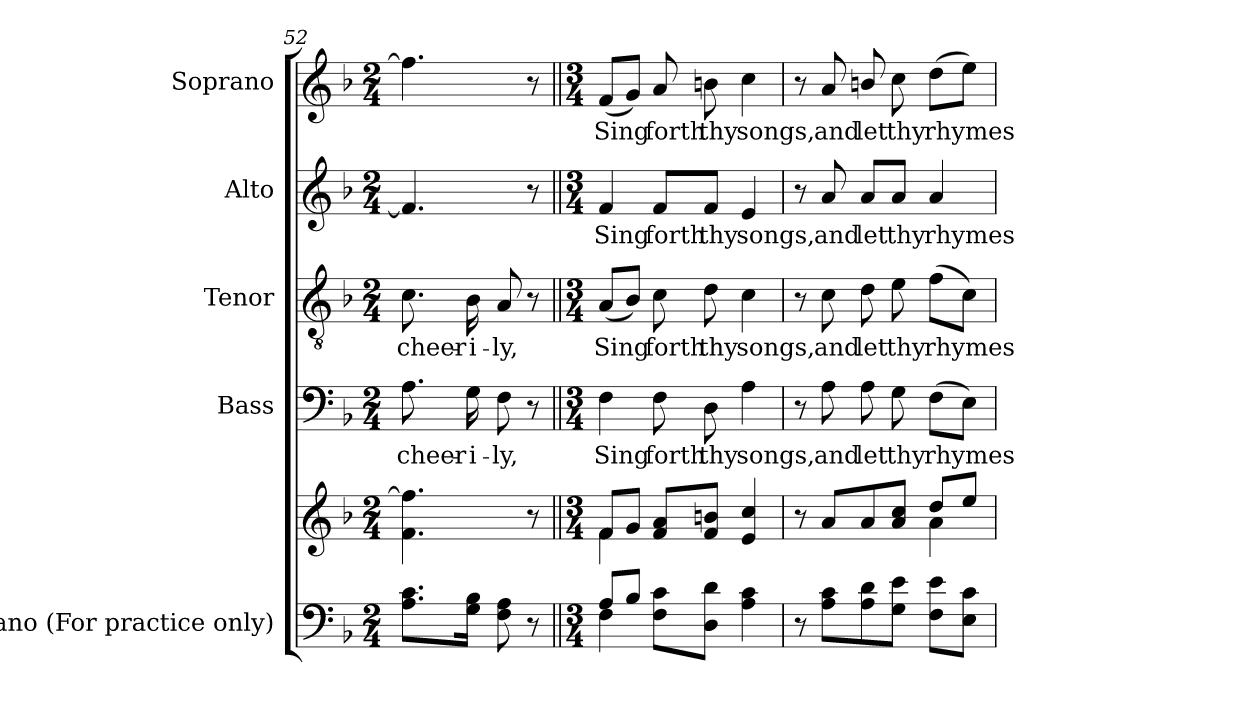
**kern	**kern	**kern	**text	**kern	**text	**kern	**text	**kern	**text
*part5	*part5	*part4	*part4	*part3	*part3	*part2	*part2	*part1	*part1
*staff6	*staff5	*staff4	*staff4	*staff3	*staff3	*staff2	*staff2	*staff1	*staff1
*I"Piano (For practice only)	*	*I"Bass	*	*I"Tenor	*	*I"Alto	*	*I"Soprano	*
*I'Pno.	*	*I'B.	*	*I'T.	*	*I'A.	*	*I'S.	*
!!LO:LB:g=z
*clefF4	*clefG2	*clefF4	*	*clefGv2	*	*clefG2	*	*clefG2	*
*	*	*	*	*ITrd7c12	*	*	*	*	*
*k[b-]	*k[b-]	*k[b-]	*	*k[b-]	*	*k[b-]	*	*k[b-]	*
*F:	*F:	*F:	*	*F:	*	*F:	*	*F:	*
*M2/4	*M2/4	*M2/4	*	*M2/4	*	*M2/4	*	*M2/4	*
=52	=52	=52	=52	=52	=52	=52	=52	=52	=52
!	!	!	!LO:LY:b:color=#000000	!	!	!	!	!	!
!	!	!	!	!	!LO:LY:b:color=#000000	!	!	!	!
8.Ai\ 8.ciL	4.fi\ 4.ffi]	8.Ai\	cheer-	8.Ci\	cheer-	4.fi/]	.	4.ffi\]	.
!	!	!	!LO:LY:b:color=#000000	!	!	!	!	!	!
!	!	!	!	!	!LO:LY:b:color=#000000	!	!	!	!
16Gi\ 16B-iJk	.	16Gi\	-i-	16BB-i\	-i-	.	.	.	.
!	!	!	!LO:LY:b:color=#000000	!	!	!	!	!	!
!	!	!	!	!	!LO:LY:b:color=#000000	!	!	!	!
8Fi\ 8Ai	.	8Fi\	-ly,	8AAi/	-ly,	.	.	.	.
8r	8r	8r	.	8r	.	8r	.	8r	.
=53||	=53||	=53||	=53||	=53||	=53||	=53||	=53||	=53||	=53||
*M3/4	*M3/4	*M3/4	*	*M3/4	*	*M3/4	*	*M3/4	*
*^	*^	*	*	*	*	*	*	*	*
!	!	!	!	!	!LO:LY:b:color=#000000	!	!	!	!	!	!
!	!	!	!	!	!	!	!LO:LY:b:color=#000000	!	!	!	!
!	!	!	!	!	!	!	!	!	!LO:LY:b:color=#000000	!	!
!	!	!	!	!	!	!	!	!	!	!	!LO:LY:b:color=#000000
8Ai/L	4Fi\	8fi/L	4fi\	4Fi\	Sing	(8AAi/L	Sing	4fi/	Sing	(8fi/L	Sing
8B-i/J	.	8gi/J	.	.	.	8BB-i/J)	.	.	.	8gi/J)	.
!	!	!	!	!	!LO:LY:b:color=#000000	!	!	!	!	!	!
!	!	!	!	!	!	!	!LO:LY:b:color=#000000	!	!	!	!
!	!	!	!	!	!	!	!	!	!LO:LY:b:color=#000000	!	!
!	!	!	!	!	!	!	!	!	!	!	!LO:LY:b:color=#000000
2ryy	8Fi\ 8ciL	8fi/ 8aiL	2ryy	8Fi\	forth	8Ci\	forth	8fi/L	forth	8ai/	forth
!	!	!	!	!	!LO:LY:b:color=#000000	!	!	!	!	!	!
!	!	!	!	!	!	!	!LO:LY:b:color=#000000	!	!	!	!
!	!	!	!	!	!	!	!	!	!LO:LY:b:color=#000000	!	!
!	!	!	!	!	!	!	!	!	!	!	!LO:LY:b:color=#000000
.	8Di\ 8diJ	8fi/ 8bniJ	.	8Di\	thy	8Di\	thy	8fi/J	thy	8bni\	thy
!	!	!	!	!	!LO:LY:b:color=#000000	!	!	!	!	!	!
!	!	!	!	!	!	!	!LO:LY:b:color=#000000	!	!	!	!
!	!	!	!	!	!	!	!	!	!LO:LY:b:color=#000000	!	!
!	!	!	!	!	!	!	!	!	!	!	!LO:LY:b:color=#000000
.	4Ai\ 4ci	4ei/ 4cci	.	4Ai\	songs,	4Ci\	songs,	4ei/	songs,	4cci\	songs,
*v	*v	*	*	*	*	*	*	*	*	*	*
=54	=54	=54	=54	=54	=54	=54	=54	=54	=54	=54
8r	8r	2ryy	8r	.	8r	.	8r	.	8r	.
!	!	!	!	!LO:LY:b:color=#000000	!	!	!	!	!	!
!	!	!	!	!	!	!LO:LY:b:color=#000000	!	!	!	!
!	!	!	!	!	!	!	!	!LO:LY:b:color=#000000	!	!
!	!	!	!	!	!	!	!	!	!	!LO:LY:b:color=#000000
8Ai\ 8ciL	8ai/L	.	8Ai\	and	8Ci\	and	8ai/	and	8ai/	and
!	!	!	!	!LO:LY:b:color=#000000	!	!	!	!	!	!
!	!	!	!	!	!	!LO:LY:b:color=#000000	!	!	!	!
!	!	!	!	!	!	!	!	!LO:LY:b:color=#000000	!	!
!	!	!	!	!	!	!	!	!	!	!LO:LY:b:color=#000000
8Ai\ 8di	8ai/	.	8Ai\	let	8Di\	let	8ai/L	let	8bni/	let
!	!	!	!	!LO:LY:b:color=#000000	!	!	!	!	!	!
!	!	!	!	!	!	!LO:LY:b:color=#000000	!	!	!	!
!	!	!	!	!	!	!	!	!LO:LY:b:color=#000000	!	!
!	!	!	!	!	!	!	!	!	!	!LO:LY:b:color=#000000
8Gi\ 8eiJ	8ai/ 8cciJ	.	8Gi\	thy	8Ei\	thy	8ai/J	thy	8cci\	thy
!	!	!	!	!LO:LY:b:color=#000000	!	!	!	!	!	!
!	!	!	!	!	!	!LO:LY:b:color=#000000	!	!	!	!
!	!	!	!	!	!	!	!	!LO:LY:b:color=#000000	!	!
!	!	!	!	!	!	!	!	!	!	!LO:LY:b:color=#000000
8Fi\ 8eiL	8ddi/L	4ai\	(8Fi\L	rhymes	(8Fi\L	rhymes	4ai/	rhymes	(8ddi\L	rhymes
8Ei\ 8ciJ	8eei/J	.	8Ei\J)	.	8Ci\J)	.	.	.	8eei\J)	.
*	*v	*v	*	*	*	*	*	*	*	*
=	=	=	=	=	=	=	=	=	=
*-	*-	*-	*-	*-	*-	*-	*-	*-	*-
